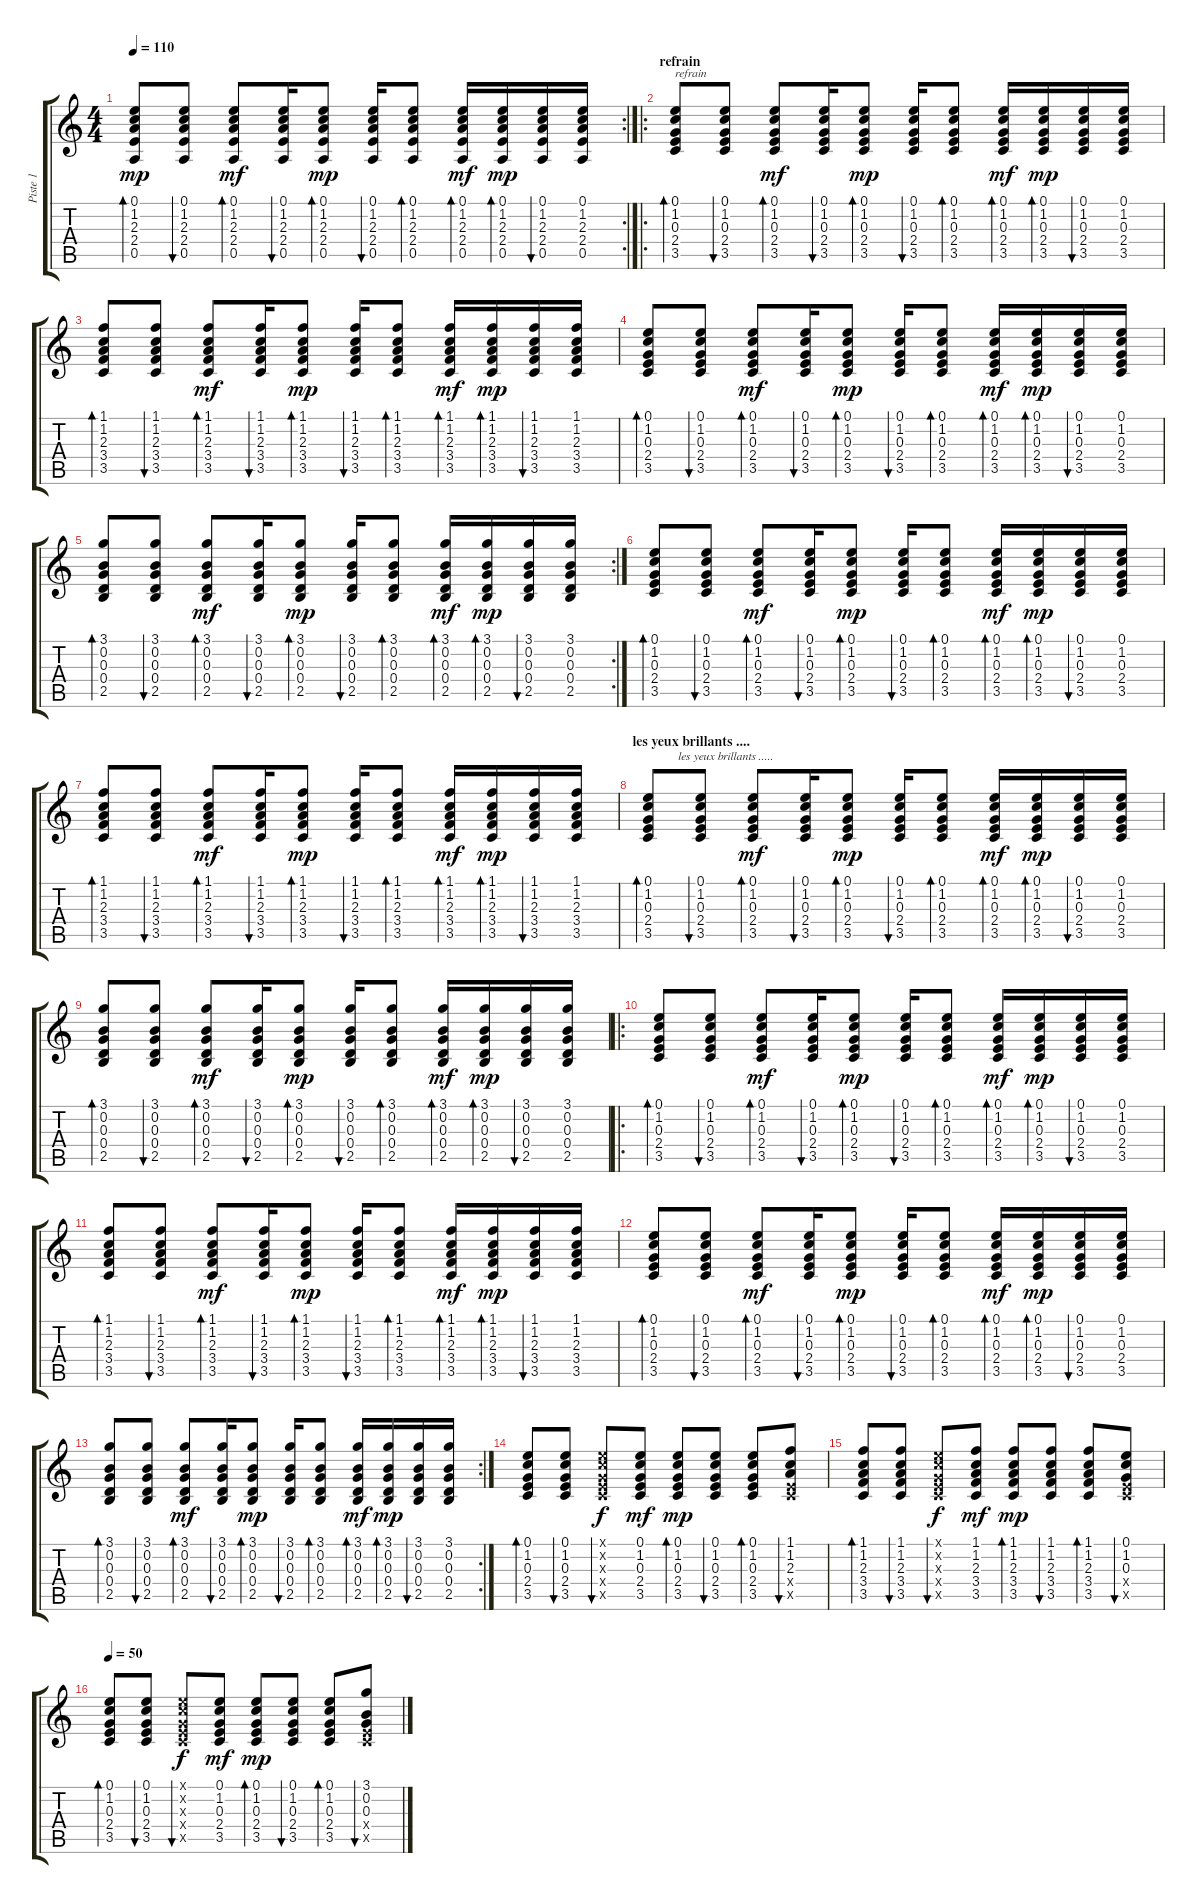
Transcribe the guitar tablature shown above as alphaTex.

\track ("Piste 1" "Piste 1") {instrument acousticguitarsteel}
\staff {score tabs}
\tuning (E4 B3 G3 D3 A2 E2) {hide}
\rc 2
\ts (4 4)
\tempo 110
\clef g2
\ks c
(0.1 1.2 2.3 2.4 0.5).8{bd 60 dy mp} (0.1 1.2 2.3 2.4 0.5).8{bu 60} (0.1 1.2 2.3 2.4 0.5).8{bd 60 dy mf} (0.1 1.2 2.3 2.4 0.5).16{bu 60} (0.1 1.2 2.3 2.4 0.5).8{bd 60 dy mp} (0.1 1.2 2.3 2.4 0.5).16{bu 60} (0.1 1.2 2.3 2.4 0.5).8{bd 60} (0.1 1.2 2.3 2.4 0.5).16{bd 60 dy mf} (0.1 1.2 2.3 2.4 0.5).16{bd 60 dy mp} (0.1 1.2 2.3 2.4 0.5).16{bu 60} (0.1 1.2 2.3 2.4 0.5).16 |
\ro
\section ("" "refrain")
(0.1 1.2 0.3 2.4 3.5).8{bd 60 txt "refrain"} (0.1 1.2 0.3 2.4 3.5).8{bu 60} (0.1 1.2 0.3 2.4 3.5).8{bd 60 dy mf} (0.1 1.2 0.3 2.4 3.5).16{bu 60} (0.1 1.2 0.3 2.4 3.5).8{bd 60 dy mp} (0.1 1.2 0.3 2.4 3.5).16{bu 60} (0.1 1.2 0.3 2.4 3.5).8{bd 60} (0.1 1.2 0.3 2.4 3.5).16{bd 60 dy mf} (0.1 1.2 0.3 2.4 3.5).16{bd 60 dy mp} (0.1 1.2 0.3 2.4 3.5).16{bu 60} (0.1 1.2 0.3 2.4 3.5).16 |
(1.1 1.2 2.3 3.4 3.5).8{bd 60} (1.1 1.2 2.3 3.4 3.5).8{bu 60} (1.1 1.2 2.3 3.4 3.5).8{bd 60 dy mf} (1.1 1.2 2.3 3.4 3.5).16{bu 60} (1.1 1.2 2.3 3.4 3.5).8{bd 60 dy mp} (1.1 1.2 2.3 3.4 3.5).16{bu 60} (1.1 1.2 2.3 3.4 3.5).8{bd 60} (1.1 1.2 2.3 3.4 3.5).16{bd 60 dy mf} (1.1 1.2 2.3 3.4 3.5).16{bd 60 dy mp} (1.1 1.2 2.3 3.4 3.5).16{bu 60} (1.1 1.2 2.3 3.4 3.5).16 |
(0.1 1.2 0.3 2.4 3.5).8{bd 60} (0.1 1.2 0.3 2.4 3.5).8{bu 60} (0.1 1.2 0.3 2.4 3.5).8{bd 60 dy mf} (0.1 1.2 0.3 2.4 3.5).16{bu 60} (0.1 1.2 0.3 2.4 3.5).8{bd 60 dy mp} (0.1 1.2 0.3 2.4 3.5).16{bu 60} (0.1 1.2 0.3 2.4 3.5).8{bd 60} (0.1 1.2 0.3 2.4 3.5).16{bd 60 dy mf} (0.1 1.2 0.3 2.4 3.5).16{bd 60 dy mp} (0.1 1.2 0.3 2.4 3.5).16{bu 60} (0.1 1.2 0.3 2.4 3.5).16 |
\rc 2
(3.1 0.2 0.3 0.4 2.5).8{bd 60} (3.1 0.2 0.3 0.4 2.5).8{bu 60} (3.1 0.2 0.3 0.4 2.5).8{bd 60 dy mf} (3.1 0.2 0.3 0.4 2.5).16{bu 60} (3.1 0.2 0.3 0.4 2.5).8{bd 60 dy mp} (3.1 0.2 0.3 0.4 2.5).16{bu 60} (3.1 0.2 0.3 0.4 2.5).8{bd 60} (3.1 0.2 0.3 0.4 2.5).16{bd 60 dy mf} (3.1 0.2 0.3 0.4 2.5).16{bd 60 dy mp} (3.1 0.2 0.3 0.4 2.5).16{bu 60} (3.1 0.2 0.3 0.4 2.5).16 |
(0.1 1.2 0.3 2.4 3.5).8{bd 60} (0.1 1.2 0.3 2.4 3.5).8{bu 60} (0.1 1.2 0.3 2.4 3.5).8{bd 60 dy mf} (0.1 1.2 0.3 2.4 3.5).16{bu 60} (0.1 1.2 0.3 2.4 3.5).8{bd 60 dy mp} (0.1 1.2 0.3 2.4 3.5).16{bu 60} (0.1 1.2 0.3 2.4 3.5).8{bd 60} (0.1 1.2 0.3 2.4 3.5).16{bd 60 dy mf} (0.1 1.2 0.3 2.4 3.5).16{bd 60 dy mp} (0.1 1.2 0.3 2.4 3.5).16{bu 60} (0.1 1.2 0.3 2.4 3.5).16 |
(1.1 1.2 2.3 3.4 3.5).8{bd 60} (1.1 1.2 2.3 3.4 3.5).8{bu 60} (1.1 1.2 2.3 3.4 3.5).8{bd 60 dy mf} (1.1 1.2 2.3 3.4 3.5).16{bu 60} (1.1 1.2 2.3 3.4 3.5).8{bd 60 dy mp} (1.1 1.2 2.3 3.4 3.5).16{bu 60} (1.1 1.2 2.3 3.4 3.5).8{bd 60} (1.1 1.2 2.3 3.4 3.5).16{bd 60 dy mf} (1.1 1.2 2.3 3.4 3.5).16{bd 60 dy mp} (1.1 1.2 2.3 3.4 3.5).16{bu 60} (1.1 1.2 2.3 3.4 3.5).16 |
\section ("" "les yeux brillants ....")
(0.1 1.2 0.3 2.4 3.5).8{bd 60 txt "          les yeux brillants ....."} (0.1 1.2 0.3 2.4 3.5).8{bu 60} (0.1 1.2 0.3 2.4 3.5).8{bd 60 dy mf} (0.1 1.2 0.3 2.4 3.5).16{bu 60} (0.1 1.2 0.3 2.4 3.5).8{bd 60 dy mp} (0.1 1.2 0.3 2.4 3.5).16{bu 60} (0.1 1.2 0.3 2.4 3.5).8{bd 60} (0.1 1.2 0.3 2.4 3.5).16{bd 60 dy mf} (0.1 1.2 0.3 2.4 3.5).16{bd 60 dy mp} (0.1 1.2 0.3 2.4 3.5).16{bu 60} (0.1 1.2 0.3 2.4 3.5).16 |
(3.1 0.2 0.3 0.4 2.5).8{bd 60} (3.1 0.2 0.3 0.4 2.5).8{bu 60} (3.1 0.2 0.3 0.4 2.5).8{bd 60 dy mf} (3.1 0.2 0.3 0.4 2.5).16{bu 60} (3.1 0.2 0.3 0.4 2.5).8{bd 60 dy mp} (3.1 0.2 0.3 0.4 2.5).16{bu 60} (3.1 0.2 0.3 0.4 2.5).8{bd 60} (3.1 0.2 0.3 0.4 2.5).16{bd 60 dy mf} (3.1 0.2 0.3 0.4 2.5).16{bd 60 dy mp} (3.1 0.2 0.3 0.4 2.5).16{bu 60} (3.1 0.2 0.3 0.4 2.5).16 |
\ro
(0.1 1.2 0.3 2.4 3.5).8{bd 60} (0.1 1.2 0.3 2.4 3.5).8{bu 60} (0.1 1.2 0.3 2.4 3.5).8{bd 60 dy mf} (0.1 1.2 0.3 2.4 3.5).16{bu 60} (0.1 1.2 0.3 2.4 3.5).8{bd 60 dy mp} (0.1 1.2 0.3 2.4 3.5).16{bu 60} (0.1 1.2 0.3 2.4 3.5).8{bd 60} (0.1 1.2 0.3 2.4 3.5).16{bd 60 dy mf} (0.1 1.2 0.3 2.4 3.5).16{bd 60 dy mp} (0.1 1.2 0.3 2.4 3.5).16{bu 60} (0.1 1.2 0.3 2.4 3.5).16 |
(1.1 1.2 2.3 3.4 3.5).8{bd 60} (1.1 1.2 2.3 3.4 3.5).8{bu 60} (1.1 1.2 2.3 3.4 3.5).8{bd 60 dy mf} (1.1 1.2 2.3 3.4 3.5).16{bu 60} (1.1 1.2 2.3 3.4 3.5).8{bd 60 dy mp} (1.1 1.2 2.3 3.4 3.5).16{bu 60} (1.1 1.2 2.3 3.4 3.5).8{bd 60} (1.1 1.2 2.3 3.4 3.5).16{bd 60 dy mf} (1.1 1.2 2.3 3.4 3.5).16{bd 60 dy mp} (1.1 1.2 2.3 3.4 3.5).16{bu 60} (1.1 1.2 2.3 3.4 3.5).16 |
(0.1 1.2 0.3 2.4 3.5).8{bd 60} (0.1 1.2 0.3 2.4 3.5).8{bu 60} (0.1 1.2 0.3 2.4 3.5).8{bd 60 dy mf} (0.1 1.2 0.3 2.4 3.5).16{bu 60} (0.1 1.2 0.3 2.4 3.5).8{bd 60 dy mp} (0.1 1.2 0.3 2.4 3.5).16{bu 60} (0.1 1.2 0.3 2.4 3.5).8{bd 60} (0.1 1.2 0.3 2.4 3.5).16{bd 60 dy mf} (0.1 1.2 0.3 2.4 3.5).16{bd 60 dy mp} (0.1 1.2 0.3 2.4 3.5).16{bu 60} (0.1 1.2 0.3 2.4 3.5).16 |
\rc 2
(3.1 0.2 0.3 0.4 2.5).8{bd 60} (3.1 0.2 0.3 0.4 2.5).8{bu 60} (3.1 0.2 0.3 0.4 2.5).8{bd 60 dy mf} (3.1 0.2 0.3 0.4 2.5).16{bu 60} (3.1 0.2 0.3 0.4 2.5).8{bd 60 dy mp} (3.1 0.2 0.3 0.4 2.5).16{bu 60} (3.1 0.2 0.3 0.4 2.5).8{bd 60} (3.1 0.2 0.3 0.4 2.5).16{bd 60 dy mf} (3.1 0.2 0.3 0.4 2.5).16{bd 60 dy mp} (3.1 0.2 0.3 0.4 2.5).16{bu 60} (3.1 0.2 0.3 0.4 2.5).16 |
(0.1 1.2 0.3 2.4 3.5).8{bd 60} (0.1 1.2 0.3 2.4 3.5).8{bu 60} (0.1{x} 1.2{x} 0.3{x} 2.4{x} 3.5{x}).8{bu 60 dy f} (0.1 1.2 0.3 2.4 3.5).8{dy mf} (0.1 1.2 0.3 2.4 3.5).8{bd 60 dy mp} (0.1 1.2 0.3 2.4 3.5).8{bu 60} (0.1 1.2 0.3 2.4 3.5).8{bd 60} (1.1 1.2 2.3 2.4{x} 3.5{x}).8{bu 60} |
(1.1 1.2 2.3 3.4 3.5).8{bd 60} (1.1 1.2 2.3 3.4 3.5).8{bu 60} (0.1{x} 1.2{x} 0.3{x} 2.4{x} 3.5{x}).8{bu 60 dy f} (1.1 1.2 2.3 3.4 3.5).8{dy mf} (1.1 1.2 2.3 3.4 3.5).8{bd 60 dy mp} (1.1 1.2 2.3 3.4 3.5).8{bu 60} (1.1 1.2 2.3 3.4 3.5).8{bd 60} (0.1 1.2 0.3 2.4{x} 3.5{x}).8{bu 60} |
\tempo 50
(0.1 1.2 0.3 2.4 3.5).8{bd 60} (0.1 1.2 0.3 2.4 3.5).8{bu 60} (0.1{x} 1.2{x} 0.3{x} 2.4{x} 3.5{x}).8{bu 60 dy f} (0.1 1.2 0.3 2.4 3.5).8{dy mf} (0.1 1.2 0.3 2.4 3.5).8{bd 60 dy mp} (0.1 1.2 0.3 2.4 3.5).8{bu 60} (0.1 1.2 0.3 2.4 3.5).8{bd 60} (3.1 0.2 0.3 2.4{x} 3.5{x}).8{bu 60}
